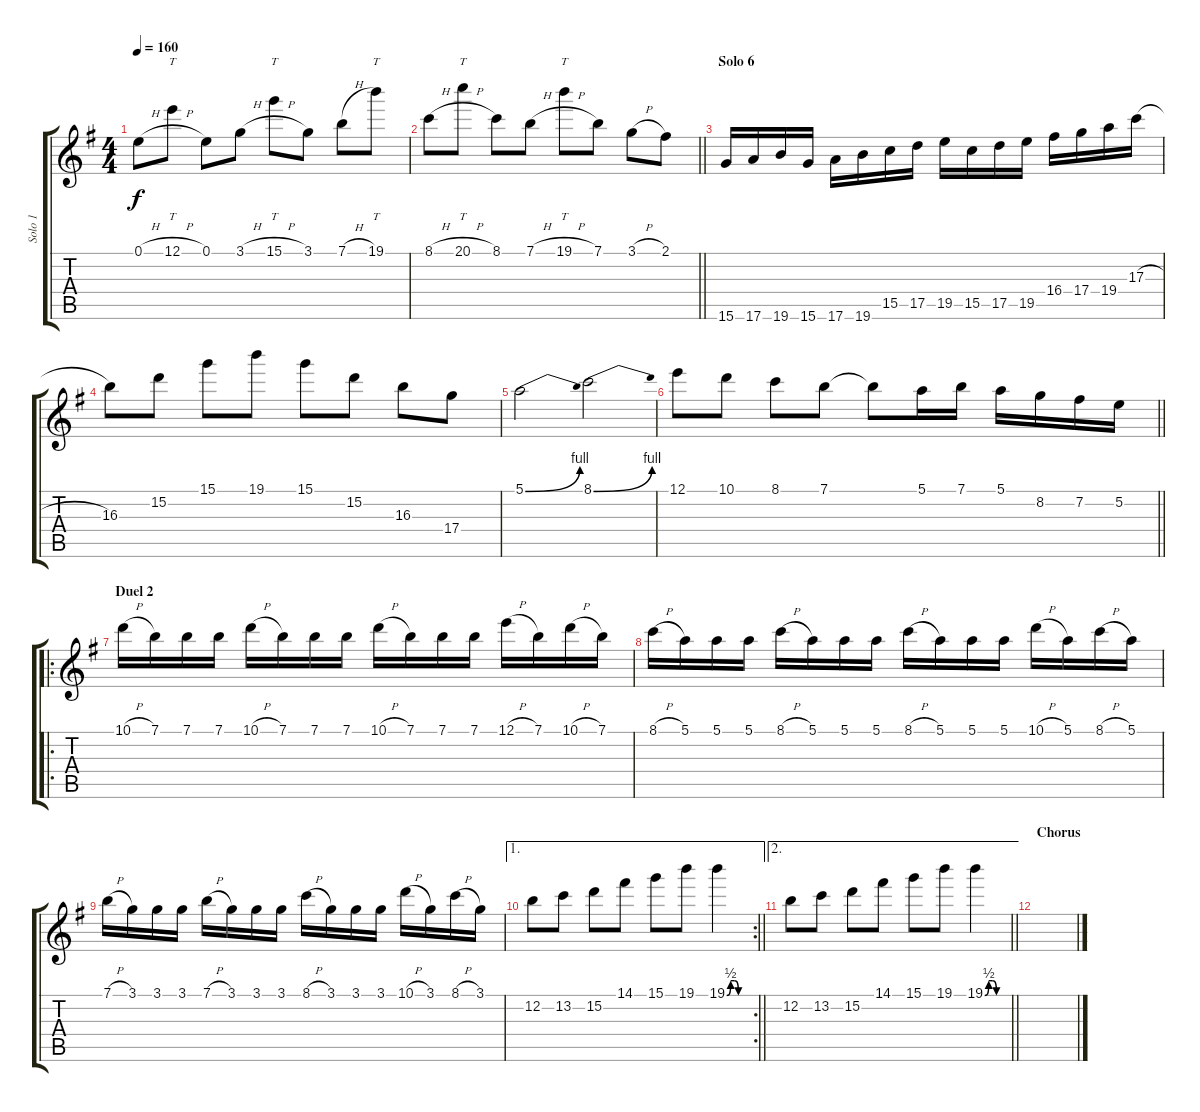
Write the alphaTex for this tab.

\track ("Solo 1" "Solo 1") {instrument distortionguitar}
\staff {score tabs}
\tuning (E4 B3 G3 D3 A2 E2) {hide}
\ts (4 4)
\tempo 160
\clef g2
\ks eminor
0.1{h}.8{dy f} 12.1{h}.8{tt} 0.1.8 3.1{h}.8 15.1{h}.8{tt} 3.1.8 7.1{h}.8 19.1.8{tt} |
\barLineRight lightlight
8.1{h}.8 20.1{h}.8{tt} 8.1.8 7.1{h}.8 19.1{h}.8{tt} 7.1.8 3.1{h}.8 2.1.8 |
\section ("" "Solo 6")
15.6.16 17.6.16 19.6.16 15.6.16 17.6.16 19.6.16 15.5.16 17.5.16 19.5.16 15.5.16 17.5.16 19.5.16 16.4.16 17.4.16 19.4.16 17.3{h}.16 |
16.3.8 15.2.8 15.1.8 19.1.8 15.1.8 15.2.8 16.3.8 17.4.8 |
5.1{be (bend 0 0 60 4)}.2 8.1{be (bend 0 0 60 4)}.2 |
\barLineRight lightlight
12.1.8 10.1.8 8.1.8 7.1.8 7.1{t}.8 5.1.16 7.1.16 5.1.16 8.2.16 7.2.16 5.2.16 |
\ro
\section ("" "Duel 2")
10.1{h}.16 7.1.16 7.1.16 7.1.16 10.1{h}.16 7.1.16 7.1.16 7.1.16 10.1{h}.16 7.1.16 7.1.16 7.1.16 12.1{h}.16 7.1.16 10.1{h}.16 7.1.16 |
8.1{h}.16 5.1.16 5.1.16 5.1.16 8.1{h}.16 5.1.16 5.1.16 5.1.16 8.1{h}.16 5.1.16 5.1.16 5.1.16 10.1{h}.16 5.1.16 8.1{h}.16 5.1.16 |
7.1{h}.16 3.1.16 3.1.16 3.1.16 7.1{h}.16 3.1.16 3.1.16 3.1.16 8.1{h}.16 3.1.16 3.1.16 3.1.16 10.1{h}.16 3.1.16 8.1{h}.16 3.1.16 |
\ae 1
\rc 2
\barLineRight lightlight
12.2.8 13.2.8 15.2.8 14.1.8 15.1.8 19.1.8 19.1{be (custom 0 0 10 2 20 2 30 0 60 0)}.4 |
\ae 2
\barLineRight lightlight
12.2.8 13.2.8 15.2.8 14.1.8 15.1.8 19.1.8 19.1{be (custom 0 0 10 2 20 2 30 0 60 0)}.4 |
\section ("" "Chorus")
